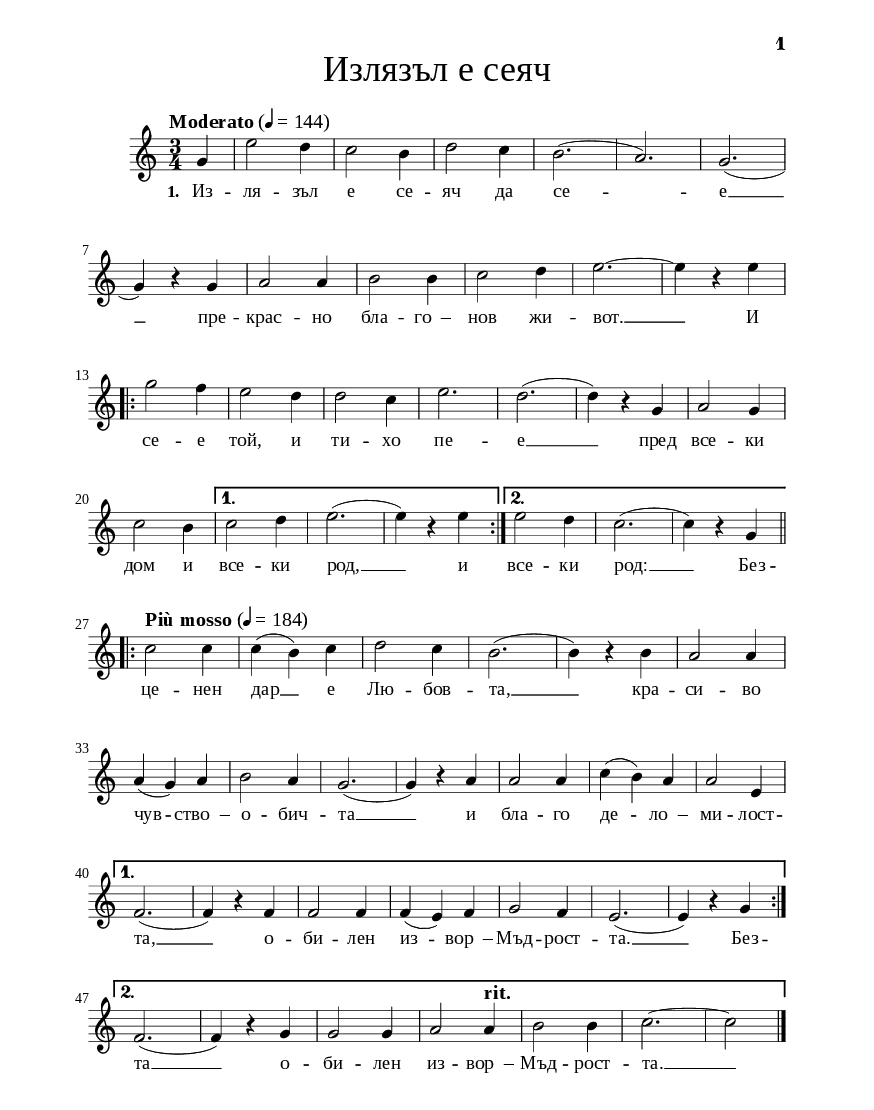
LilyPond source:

\version "2.24.4"

% include paper part and global functions
\include "include/globals.ily"

"rightBraces018a" = \markup {
  \column {
    % repeat braces
    \translate #'(0 . -8.1 )
    \right-brace #22

  }
  \column {
    % repeat numbers
    \translate #'(0 . -8.9 )
    2
  }
}

"rightBraces018b" = \markup {
  \column {
    % repeat braces
    \translate #'(0 . -4.4 )
    \right-brace #48

  }
  \column {
    % repeat numbers
    \translate #'(0 . -5.2 )
    2
  }
}

"rightBraces018c" = \markup {
  \column {
    % repeat braces
    \translate #'(0 . -9.7 )
    \right-brace #22

  }
  \column {
    % repeat numbers
    \translate #'(0 . -11.2 )
    2
  }
}

\bookpart {
  \label #'ref018
  \tocItem \markup "Излязъл е сеяч"
  \include "include/bookpart-paper.ily"
  \score {
    \include "include/score-layout.ily"

    \new Voice \absolute  {
      \clef treble
      \key c \major
      \time 3/4
      \tempoFunc "Moderato" 4 "144"

      \partial 4 g'4| e''2 d''4| c''2 b'4|d''2 c''4| b'2. (|a'2.) g'2. (| \break

      g'4 ) r4 g'4 | a'2 a'4 | b'2 b'4 | c''2 d''4 | e''2.~ e''4 r4 e'' | \break

      \repeat volta 2 {
        g''2 f''4 | e''2 d''4 | d''2 c''4 | e''2.| d''2. ( |d''4) r4 g'4| a'2 g'4| \break

        c''2 b'4 |
      }
      \alternative {
        {  c''2 d''4| e''2. (| e''4 ) r4  e''4| }
        { e''2 d''4 | c''2. (| c''4 )  r4 g'4  |  \break }
      }

      \repeat volta 2 {
        \tempoFunc "Più mosso" 4 "184"
        \bar ".|:-||" c''2 c''4 | c''4 ( b'4 ) c''4 | d''2 c''4 | b'2. (| b'4 ) r4 b'4 | a'2 a'4 | \break
        a'4 ( g'4 ) a'4 | b'2 a'4 | g'2. ( | g'4 ) r4 a'4 | a'2 a'4 | c''4 ( b'4) a'4 | a'2 e'4 |  \break
      }
      \alternative {
        {  f'2. (|  f'4 )  r4 f'4 | f'2 f'4 | f'4 ( e'4 ) f'4 | g'2 f'4 |e'2. (| e'4 ) r4 g'4   \break }
        {
          f'2. (|  f'4 ) r4 g'4 | g'2 g'4 | a'2
          % \override Score.RehearsalMark.outside-staff-priority = #99
          \override Score.MetronomeMark.outside-staff-priority = #99
          \tempo"rit."  % places rit. below alternative bracket
          a'4 | b'2 b'4 | c''2. ~ | c''2  \bar "|."
        }
      }
    }

    \addlyrics {
      \set stanza = "1. " Из -- ля -- зъл е се -- яч да се -- е __
      пре -- крас -- но бла -- "го  –" нов жи -- вот. __ И
      се -- е той, и ти -- хо пе -- е __ пред все -- ки
      дом и все -- ки род, __  и все -- ки род: __ Без --
      це -- нен дар __ е Лю -- бов -- та, __ кра --  си -- во
      чув -- "ство  –" о -- бич -- та __  и бла -- го де -- "ло  –" ми -- лост --
      та, __  о -- би -- лен из -- "вор  –" Мъд -- рост -- та. __ Без --
      та  __  о -- би -- лен из -- "вор  –" Мъд -- рост -- та. __
    }

    \header {
      title = \titleFunc #'ref_desc_10 "Излязъл е сеяч" "Izljazăl e sejač"
    }

    \midi{}

  } % score



  \markup \abs-fontsize #11 \override #`(baseline-skip . ,bgCoupletBaselineSkip) {

    \fill-line {
      \column {
        \line {
          \bold "2."
          \column {
            "И който чуе, в миг потръпва"
            "от тоя благ и мил напев;"
            "и просиява, и възкръсва,"
            "и благославя тоз посев."
          }  \"rightBraces018a"
        }

        \vspace #1.1
        \line{ \italic"    Припев:"}
        %\vspace #0.3
        \line {
          "   "
          \column {
            "Безценен дар е Любовта,"
            "красиво чувство – обичта"
            "и благо дело – милостта,"
            "обилен извор – Мъдростта."
          } \"rightBraces018b"
        }
        \vspace #1
        \line {
          \bold "3."
          \column {
            "Любов вселената облива,"
            "от обич грее всяка твар;"
            "живот в живота се прелива,"
            "тук няма вече млад и стар."
          } \"rightBraces018a"
        }
        \vspace #1
        \line {
          \bold " "
          \column {
            \italic "  Припев ..."
          }
        }
      }
    }
  }

} % bookpart
